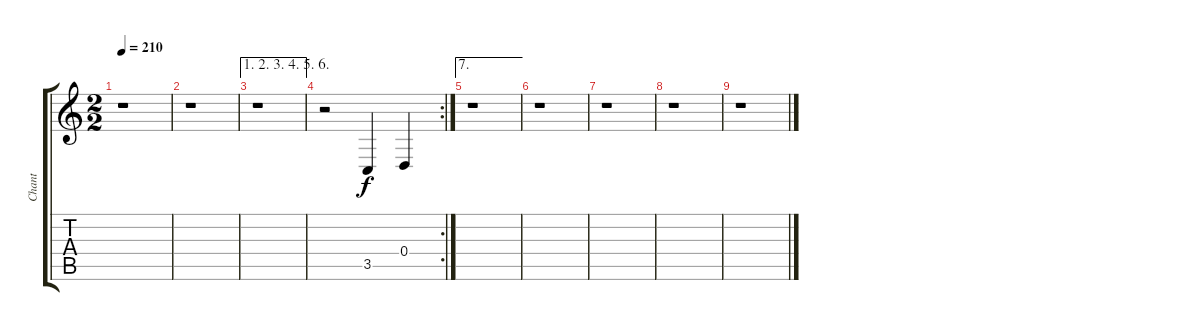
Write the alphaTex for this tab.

\track ("Chant" "Chant") {instrument englishhorn}
\staff {score tabs}
\tuning (E4 B3 G3 D3 A2 E2) {hide}
\ts (2 2)
\tempo 210
\clef g2
\ks c
r.1{dy f} |
r.1 |
\ae (1 2 3 4 5 6)
r.1 |
\rc 2
r.2 3.5.4 0.4.4 |
\ae 7
r.1 |
r.1 |
r.1 |
r.1 |
r.1
